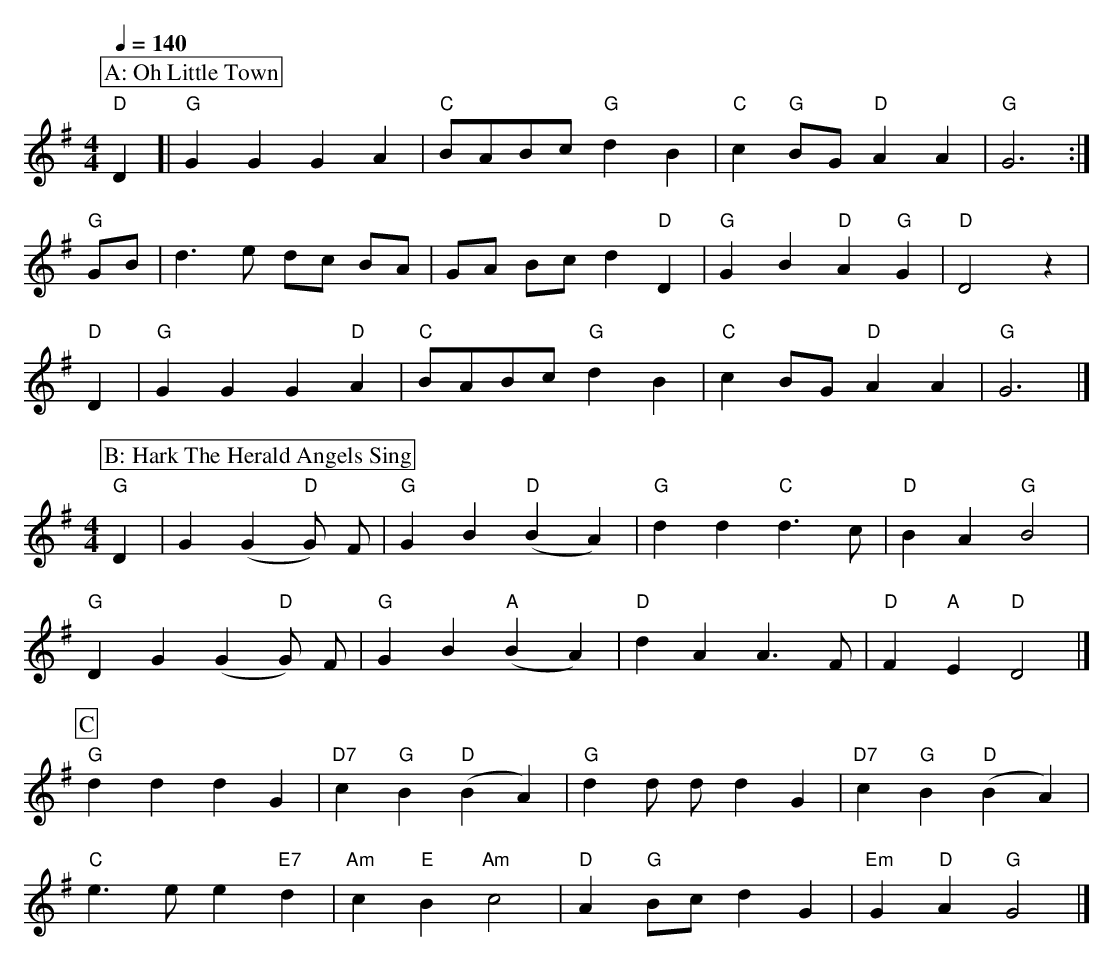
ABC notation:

X:1
T:Brimfield stick dance Xmas
W:
W: The C music (2nd part of of Hark the Hearld) is shortened
W: change tunes after the "hands across"
M:4/4
L:1/8
Q:1/4=140
K:G
P:A: Oh Little Town
"D"D2 [|"G"G2 G2 G2 A2 |"C"BABc "G"d2 B2| "C"c2 "G"BG "D"A2 A2| "G"G6:|
"G"GB |d3 e dc BA |GA Bc d2 "D"D2 |"G"G2 B2 "D"A2 "G"G2 |"D"D4 z2|
"D"D2 |"G"G2 G2 G2 "D"A2 |"C"BABc "G"d2 B2 |"C"c2 BG "D"A2 A2|"G"G6|]
L:1/4
M:4/4
P:B: Hark The Herald Angels Sing
"G" D |G (G "D" G/) F/ | "G" G B "D" (B A) | "G" d d "C" d>c | "D" B A "G" B2 |
"G" D G (G "D" G/)  F/ | "G" G B "A" (B A) | "D" d A A>F | "D" F "A" E "D" D2 |]
P:C
"G" d d d G | "D7" c "G" B "D" (B A) | "G" d d/2 d/2 d G | "D7" c "G" B "D" (B A) |
"C" e> e e "E7" d | "Am" c "E" B "Am" c2 | "D" A "G" B/c/ d G | "Em" G "D" A "G" G2 |]
